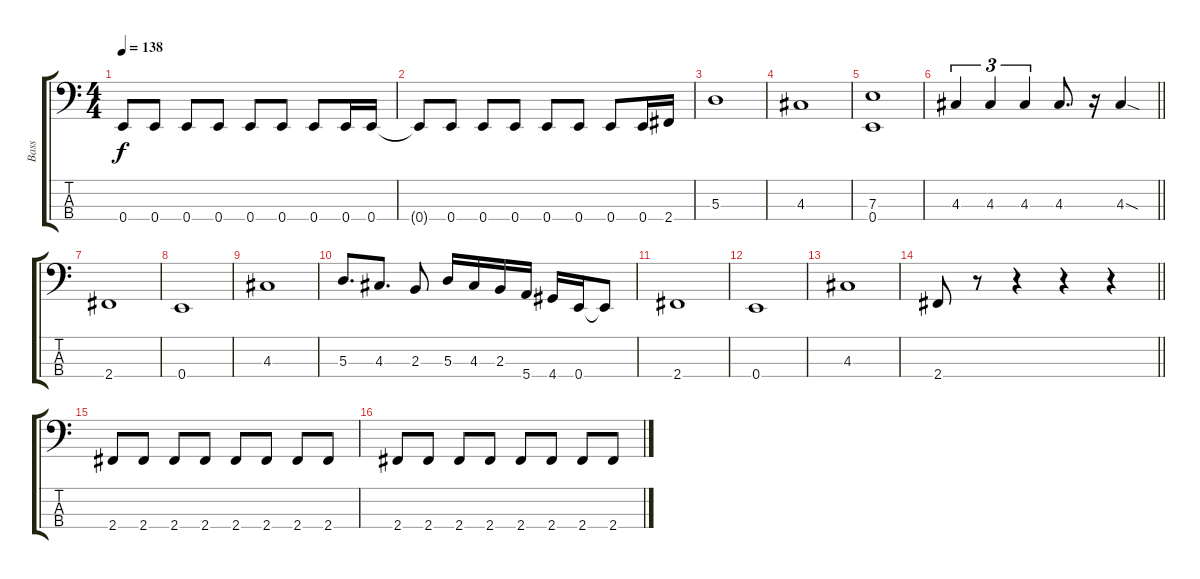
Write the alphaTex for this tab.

\track ("Bass" "Bass") {instrument electricbassfinger}
\staff {score tabs}
\tuning (G2 D2 A1 E1) {hide}
\ts (4 4)
\tempo 138
\clef f4
\ks c
0.4{t}.8{dy f} 0.4.8 0.4.8 0.4.8 0.4.8 0.4.8 0.4.8 0.4.16 0.4.16 |
0.4{t}.8 0.4.8 0.4.8 0.4.8 0.4.8 0.4.8 0.4.8 0.4.16 2.4.16 |
5.3.1 |
4.3.1 |
(7.3 0.4).1 |
\barLineRight lightlight
4.3.4{tu (3 2)} 4.3.4{tu (3 2)} 4.3.4{tu (3 2)} 4.3.8{d} r.16 4.3{sod}.4 |
2.4.1 |
0.4.1 |
4.3.1 |
5.3.8{d} 4.3.8{d} 2.3.8 5.3.16 4.3.16 2.3.16 5.4.16 4.4.16 0.4.16 0.4{t}.8 |
2.4.1 |
0.4.1 |
4.3.1 |
\barLineRight lightlight
2.4.8 r.8 r.4 r.4 r.4 |
2.4.8 2.4.8 2.4.8 2.4.8 2.4.8 2.4.8 2.4.8 2.4.8 |
2.4.8 2.4.8 2.4.8 2.4.8 2.4.8 2.4.8 2.4.8 2.4.8
